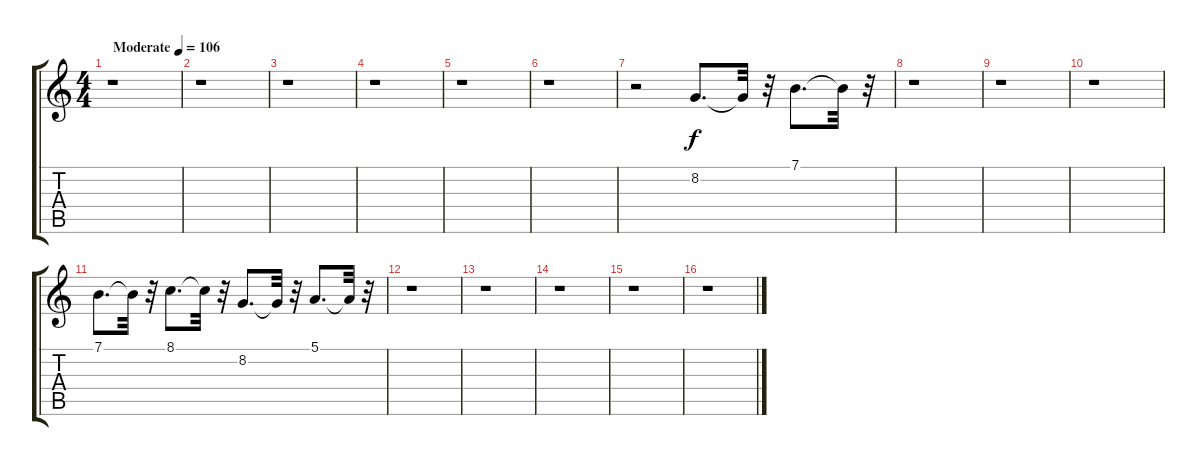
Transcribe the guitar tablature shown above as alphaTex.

\track "" {instrument acousticgrandpiano}
\staff {score tabs}
\tuning (E4 B3 G3 D3 A2 E2) {hide}
\ts (4 4)
\tempo (106 "Moderate")
\clef g2
\ks c
r.1{dy f instrument acousticgrandpiano} |
r.1 |
r.1 |
r.1 |
r.1 |
r.1 |
r.2 8.2.8{d} 8.2{t}.32 r.32 7.1.8{d} 7.1{t}.32 r.32 |
r.1 |
r.1 |
r.1 |
7.1.8{d} 7.1{t}.32 r.32 8.1.8{d} 8.1{t}.32 r.32 8.2.8{d} 8.2{t}.32 r.32 5.1.8{d} 5.1{t}.32 r.32 |
r.1 |
r.1 |
r.1 |
r.1 |
r.1
